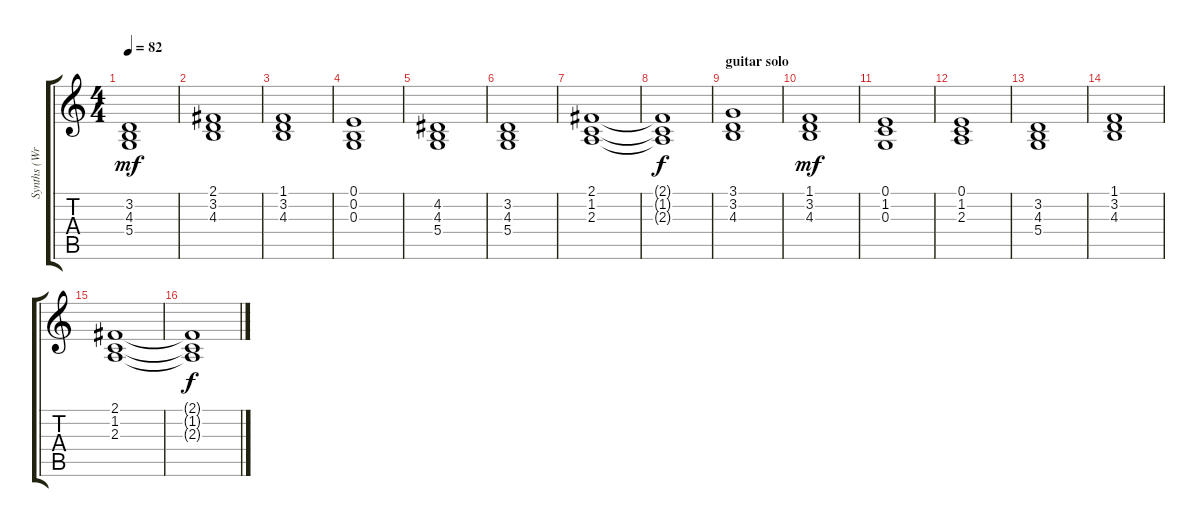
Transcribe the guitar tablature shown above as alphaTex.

\track ("Synths (Wright)" "Synths (Wr") {instrument pad4choir}
\staff {score tabs}
\tuning (E4 B3 G3 D3 A2 E2) {hide}
\ts (4 4)
\tempo 82
\clef g2
\ks c
(3.2 4.3 5.4).1{dy mf} |
(2.1 3.2 4.3).1 |
(1.1 3.2 4.3).1 |
(0.1 0.2 0.3).1 |
(4.2 4.3 5.4).1 |
(3.2 4.3 5.4).1 |
(2.1 1.2 2.3).1 |
(2.1{t} 1.2{t} 2.3{t}).1{dy f} |
\section ("" "guitar solo")
(3.1 3.2 4.3).1 |
(1.1 3.2 4.3).1{dy mf} |
(0.1 1.2 0.3).1 |
(0.1 1.2 2.3).1 |
(3.2 4.3 5.4).1 |
(1.1 3.2 4.3).1 |
(2.1 1.2 2.3).1 |
(2.1{t} 1.2{t} 2.3{t}).1{dy f}
